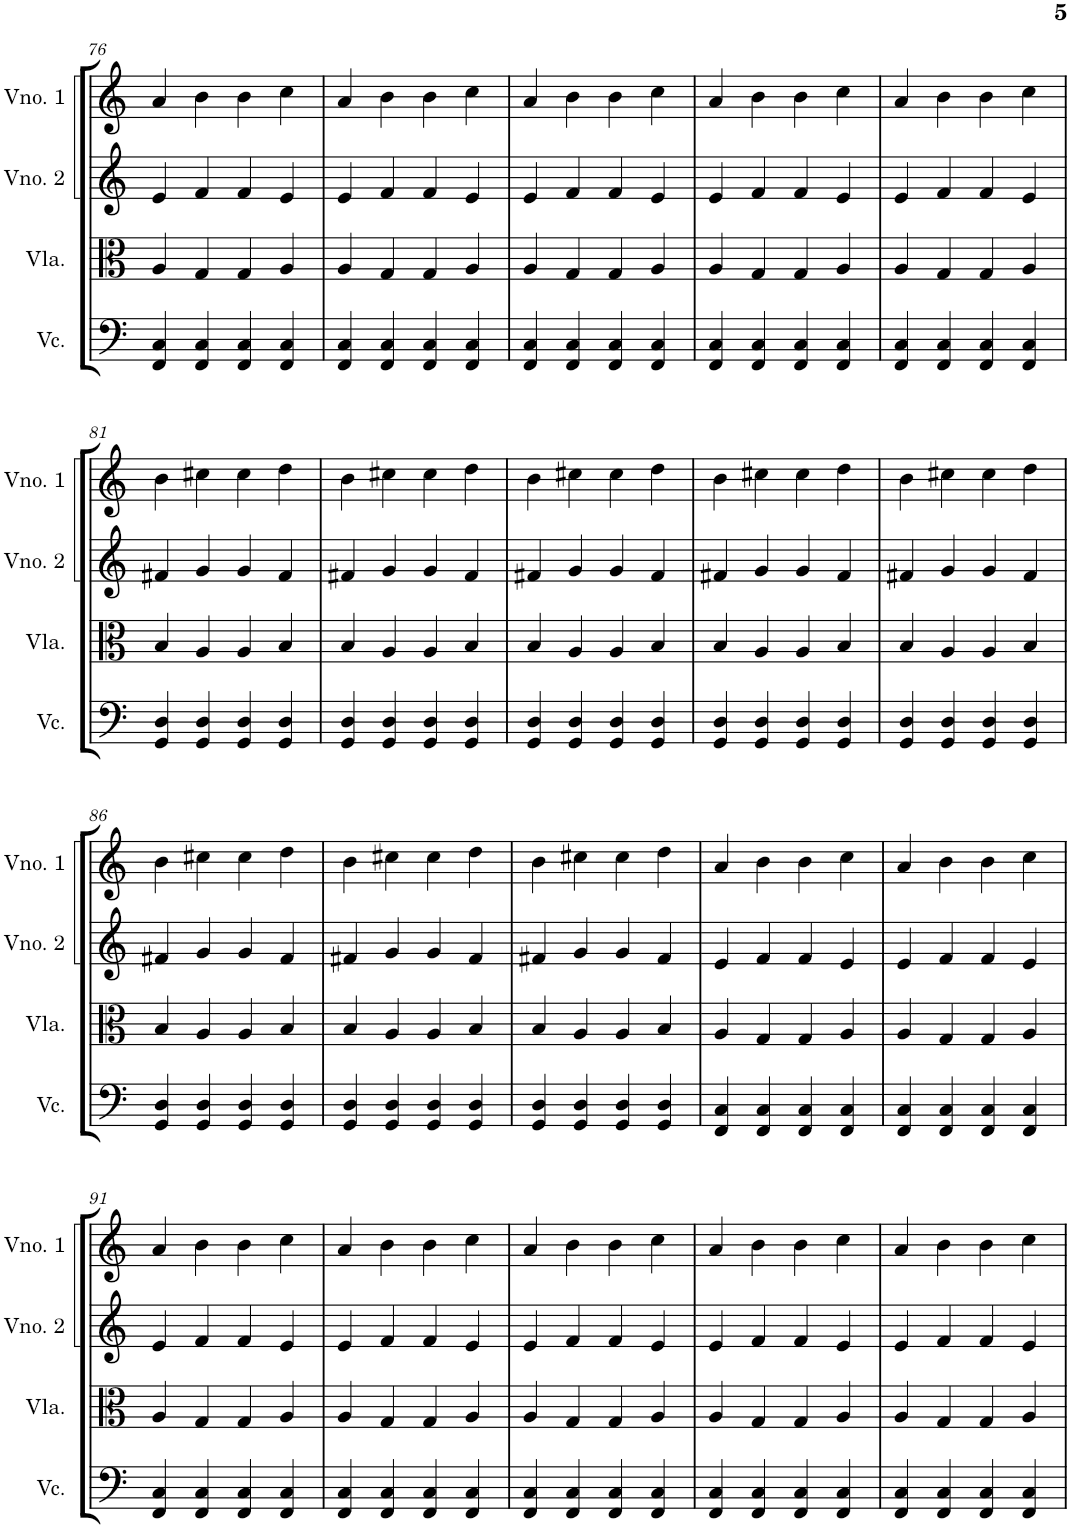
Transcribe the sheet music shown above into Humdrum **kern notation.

**kern	**kern	**kern	**kern
*part4	*part3	*part2	*part1
*staff4	*staff3	*staff2	*staff1
*I"Violoncelo	*I"Viola	*I"Violino 2	*I"Violino 1
*I'Vc.	*I'Vla.	*I'Vno. 2	*I'Vno. 1
!!LO:PB:g=z
*clefF4	*clefC3	*clefG2	*clefG2
*k[]	*k[]	*k[]	*k[]
*M4/4	*M4/4	*M4/4	*M4/4
=76	=76	=76	=76
4FF/ 4C/	4A/	4e/	4a/
4FF/ 4C/	4G/	4f/	4b\
4FF/ 4C/	4G/	4f/	4b\
4FF/ 4C/	4A/	4e/	4cc\
=77	=77	=77	=77
4FF/ 4C/	4A/	4e/	4a/
4FF/ 4C/	4G/	4f/	4b\
4FF/ 4C/	4G/	4f/	4b\
4FF/ 4C/	4A/	4e/	4cc\
=78	=78	=78	=78
4FF/ 4C/	4A/	4e/	4a/
4FF/ 4C/	4G/	4f/	4b\
4FF/ 4C/	4G/	4f/	4b\
4FF/ 4C/	4A/	4e/	4cc\
=79	=79	=79	=79
4FF/ 4C/	4A/	4e/	4a/
4FF/ 4C/	4G/	4f/	4b\
4FF/ 4C/	4G/	4f/	4b\
4FF/ 4C/	4A/	4e/	4cc\
=80	=80	=80	=80
4FF/ 4C/	4A/	4e/	4a/
4FF/ 4C/	4G/	4f/	4b\
4FF/ 4C/	4G/	4f/	4b\
4FF/ 4C/	4A/	4e/	4cc\
!!LO:LB:g=z
=81	=81	=81	=81
4GG/ 4D/	4B/	4f#X/	4b\
4GG/ 4D/	4A/	4g/	4cc#X\
4GG/ 4D/	4A/	4g/	4cc#\
4GG/ 4D/	4B/	4f#/	4dd\
=82	=82	=82	=82
4GG/ 4D/	4B/	4f#X/	4b\
4GG/ 4D/	4A/	4g/	4cc#X\
4GG/ 4D/	4A/	4g/	4cc#\
4GG/ 4D/	4B/	4f#/	4dd\
=83	=83	=83	=83
4GG/ 4D/	4B/	4f#X/	4b\
4GG/ 4D/	4A/	4g/	4cc#X\
4GG/ 4D/	4A/	4g/	4cc#\
4GG/ 4D/	4B/	4f#/	4dd\
=84	=84	=84	=84
4GG/ 4D/	4B/	4f#X/	4b\
4GG/ 4D/	4A/	4g/	4cc#X\
4GG/ 4D/	4A/	4g/	4cc#\
4GG/ 4D/	4B/	4f#/	4dd\
=85	=85	=85	=85
4GG/ 4D/	4B/	4f#X/	4b\
4GG/ 4D/	4A/	4g/	4cc#X\
4GG/ 4D/	4A/	4g/	4cc#\
4GG/ 4D/	4B/	4f#/	4dd\
!!LO:LB:g=z
=86	=86	=86	=86
4GG/ 4D/	4B/	4f#X/	4b\
4GG/ 4D/	4A/	4g/	4cc#X\
4GG/ 4D/	4A/	4g/	4cc#\
4GG/ 4D/	4B/	4f#/	4dd\
=87	=87	=87	=87
4GG/ 4D/	4B/	4f#X/	4b\
4GG/ 4D/	4A/	4g/	4cc#X\
4GG/ 4D/	4A/	4g/	4cc#\
4GG/ 4D/	4B/	4f#/	4dd\
=88	=88	=88	=88
4GG/ 4D/	4B/	4f#X/	4b\
4GG/ 4D/	4A/	4g/	4cc#X\
4GG/ 4D/	4A/	4g/	4cc#\
4GG/ 4D/	4B/	4f#/	4dd\
=89	=89	=89	=89
4FF/ 4C/	4A/	4e/	4a/
4FF/ 4C/	4G/	4f/	4b\
4FF/ 4C/	4G/	4f/	4b\
4FF/ 4C/	4A/	4e/	4cc\
=90	=90	=90	=90
4FF/ 4C/	4A/	4e/	4a/
4FF/ 4C/	4G/	4f/	4b\
4FF/ 4C/	4G/	4f/	4b\
4FF/ 4C/	4A/	4e/	4cc\
!!LO:LB:g=z
=91	=91	=91	=91
4FF/ 4C/	4A/	4e/	4a/
4FF/ 4C/	4G/	4f/	4b\
4FF/ 4C/	4G/	4f/	4b\
4FF/ 4C/	4A/	4e/	4cc\
=92	=92	=92	=92
4FF/ 4C/	4A/	4e/	4a/
4FF/ 4C/	4G/	4f/	4b\
4FF/ 4C/	4G/	4f/	4b\
4FF/ 4C/	4A/	4e/	4cc\
=93	=93	=93	=93
4FF/ 4C/	4A/	4e/	4a/
4FF/ 4C/	4G/	4f/	4b\
4FF/ 4C/	4G/	4f/	4b\
4FF/ 4C/	4A/	4e/	4cc\
=94	=94	=94	=94
4FF/ 4C/	4A/	4e/	4a/
4FF/ 4C/	4G/	4f/	4b\
4FF/ 4C/	4G/	4f/	4b\
4FF/ 4C/	4A/	4e/	4cc\
=95	=95	=95	=95
4FF/ 4C/	4A/	4e/	4a/
4FF/ 4C/	4G/	4f/	4b\
4FF/ 4C/	4G/	4f/	4b\
4FF/ 4C/	4A/	4e/	4cc\
=	=	=	=
*-	*-	*-	*-
